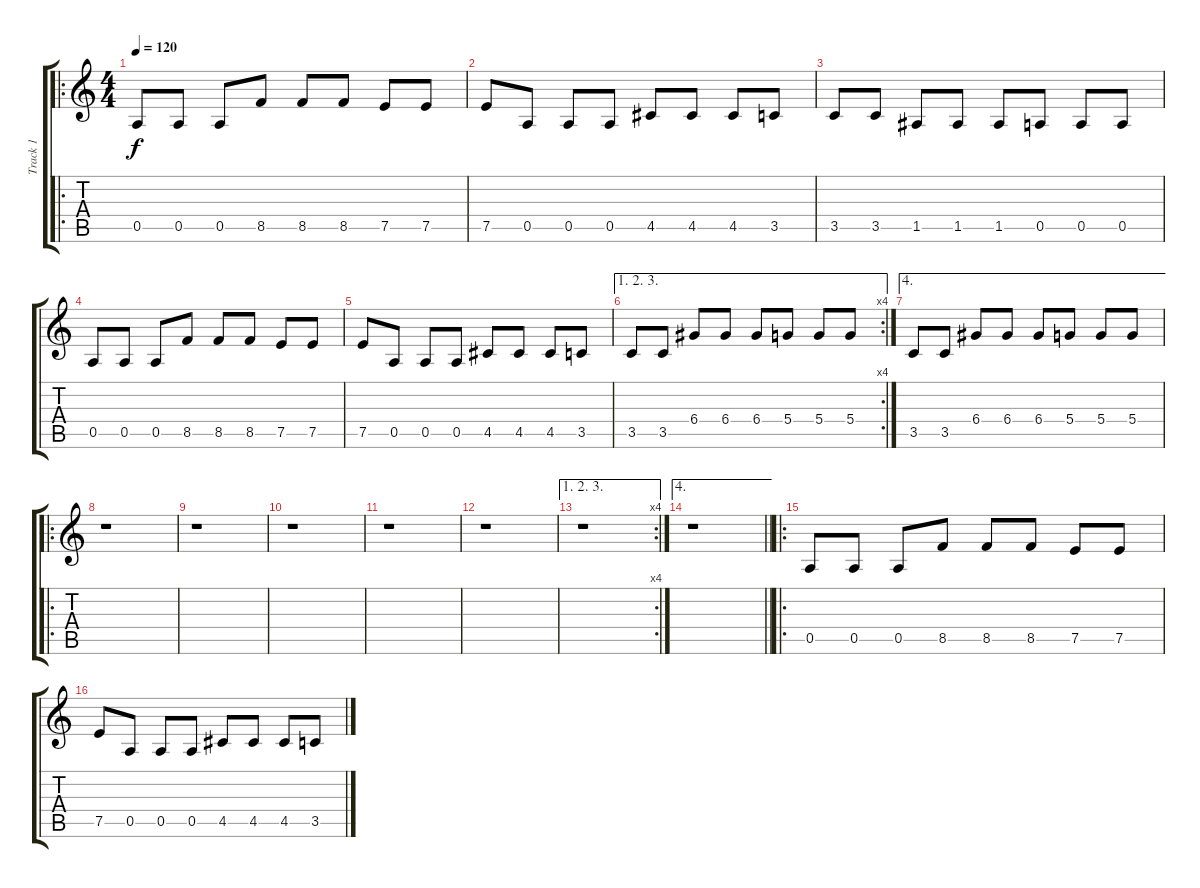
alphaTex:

\track ("Track 1" "Track 1") {instrument distortionguitar}
\staff {score tabs}
\tuning (E4 B3 G3 D3 A2 D2) {hide}
\ro
\ts (4 4)
\tempo 120
\clef g2
\ks c
0.5.8{dy f balance 12} 0.5.8 0.5.8 8.5.8 8.5.8 8.5.8 7.5.8 7.5.8 |
7.5.8 0.5.8 0.5.8 0.5.8 4.5.8 4.5.8 4.5.8 3.5.8 |
3.5.8 3.5.8 1.5.8 1.5.8 1.5.8 0.5.8 0.5.8 0.5.8 |
0.5.8 0.5.8 0.5.8 8.5.8 8.5.8 8.5.8 7.5.8 7.5.8 |
7.5.8 0.5.8 0.5.8 0.5.8 4.5.8 4.5.8 4.5.8 3.5.8 |
\ae (1 2 3)
\rc 4
3.5.8 3.5.8 6.4.8 6.4.8 6.4.8 5.4.8 5.4.8 5.4.8 |
\ae 4
3.5.8 3.5.8 6.4.8 6.4.8 6.4.8 5.4.8 5.4.8 5.4.8 |
\ro
r.1 |
r.1 |
r.1 |
r.1 |
r.1 |
\ae (1 2 3)
\rc 4
r.1 |
\ae 4
\barLineRight lightlight
r.1 |
\ro
0.5.8 0.5.8 0.5.8 8.5.8 8.5.8 8.5.8 7.5.8 7.5.8 |
7.5.8 0.5.8 0.5.8 0.5.8 4.5.8 4.5.8 4.5.8 3.5.8
